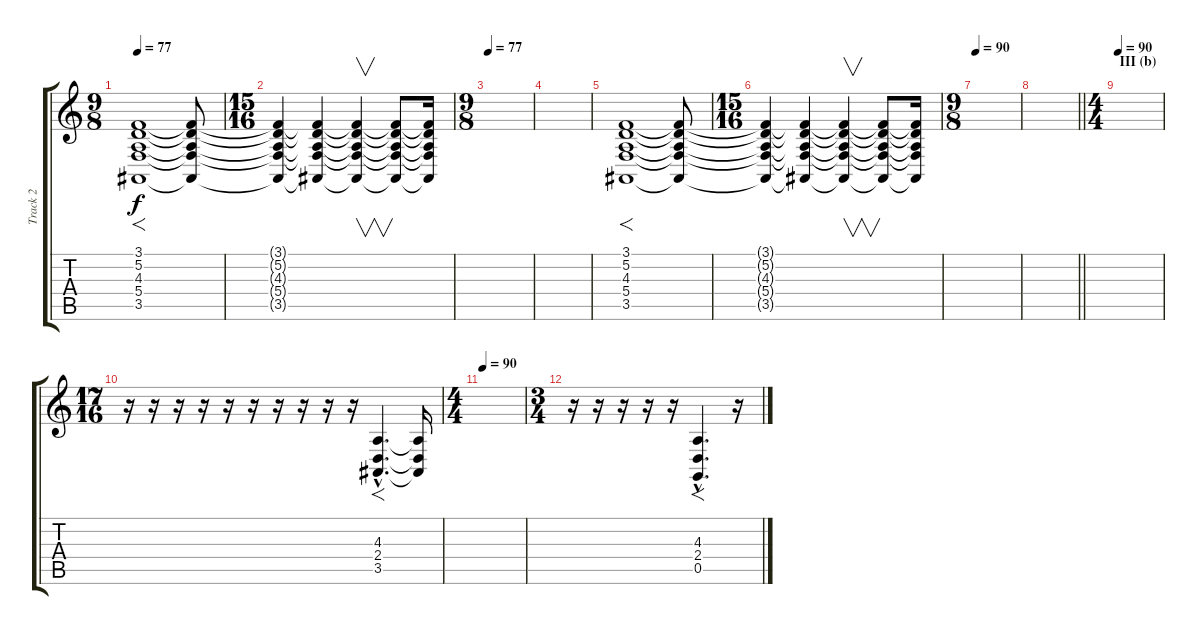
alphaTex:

\track ("Track 2" "Track 2") {instrument drawbarorgan}
\staff {score tabs}
\tuning (D4 A3 F3 C3 G2 D2) {hide}
\ts (9 8)
\tempo 77
\clef g2
\ks c
(3.1 5.2 4.3 5.4 3.5).1{f dy f} (3.1{t} 5.2{t} 4.3{t} 5.4{t} 3.5{t}).8 |
\ts (15 16)
(3.1{t} 5.2{t} 4.3{t} 5.4{t} 3.5{t}).4 (3.1{t} 5.2{t} 4.3{t} 5.4{t} 3.5{t}).4 (3.1{t} 5.2{t} 4.3{t} 5.4{t} 3.5{t}).4{v} (3.1{t} 5.2{t} 4.3{t} 5.4{t} 3.5{t}).8 (3.1{t} 5.2{t} 4.3{t} 5.4{t} 3.5{t}).16 |
\ts (9 8)
\tempo 77
|
|
(3.1 5.2 4.3 5.4 3.5).1{f} (3.1{t} 5.2{t} 4.3{t} 5.4{t} 3.5{t}).8 |
\ts (15 16)
(3.1{t} 5.2{t} 4.3{t} 5.4{t} 3.5{t}).4 (3.1{t} 5.2{t} 4.3{t} 5.4{t} 3.5{t}).4 (3.1{t} 5.2{t} 4.3{t} 5.4{t} 3.5{t}).4{v} (3.1{t} 5.2{t} 4.3{t} 5.4{t} 3.5{t}).8 (3.1{t} 5.2{t} 4.3{t} 5.4{t} 3.5{t}).16 |
\ts (9 8)
\tempo 90
|
\barLineRight lightlight
|
\ts (4 4)
\section ("" "III (b)")
\tempo 90
|
\ts (17 16)
r.16 r.16 r.16 r.16 r.16 r.16 r.16 r.16 r.16 r.16 (4.3{hac} 2.4{hac} 3.5{hac}).4{f d} (4.3{t} 2.4{t} 3.5{t}).16 |
\ts (4 4)
\tempo 90
|
\ts (3 4)
r.16 r.16 r.16 r.16 r.16 (4.3{hac} 2.4{hac} 0.5{hac}).4{f d} r.16
